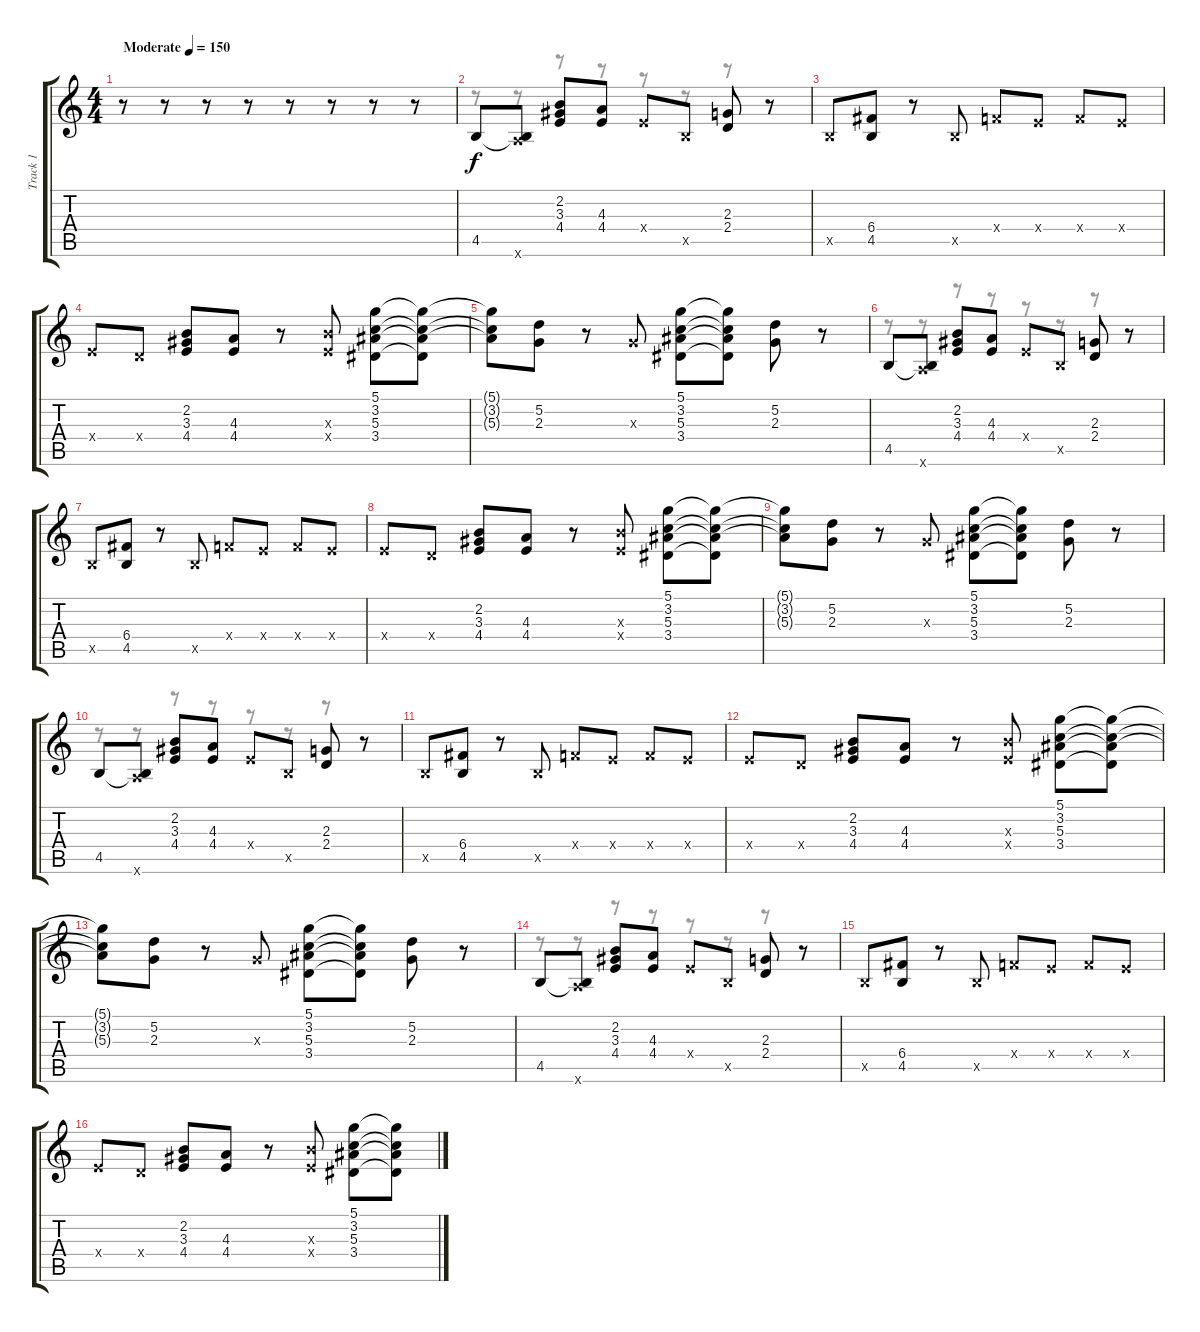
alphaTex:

\track ("Track 1" "Track 1") {instrument overdrivenguitar}
\staff {score tabs}
\tuning (D4 A3 F3 C3 G2 D2) {hide}
\voice
\ts (4 4)
\tempo (150 "Moderate")
\clef g2
\ks c
r.8{dy f instrument overdrivenguitar} r.8 r.8 r.8 r.8 r.8 r.8 r.8 |
4.5.8 (4.5{t} 7.6{x}).8 (2.2 3.3 4.4).8 (4.3 4.4).8 4.4{x}.8 4.5{x}.8 (2.3 2.4).8 r.8 |
4.5{x}.8 (6.4 4.5).8 r.8 4.5{x}.8 5.4{x}.8 4.4{x}.8 5.4{x}.8 4.4{x}.8 |
4.4{x}.8 2.4{x}.8 (2.2 3.3 4.4).8 (4.3 4.4).8 r.8 (6.3{x} 4.4{x}).8 (5.1 3.2 5.3 3.4).8 (5.1{t} 3.2{t} 5.3{t} 3.4{t}).8 |
(5.1{t} 3.2{t} 5.3{t}).8 (5.2 2.3).8 r.8 2.3{x}.8 (5.1 3.2 5.3 3.4).8 (5.1{t} 3.2{t} 5.3{t} 3.4{t}).8 (5.2 2.3).8 r.8 |
4.5.8 (4.5{t} 7.6{x}).8 (2.2 3.3 4.4).8 (4.3 4.4).8 4.4{x}.8 4.5{x}.8 (2.3 2.4).8 r.8 |
4.5{x}.8 (6.4 4.5).8 r.8 4.5{x}.8 5.4{x}.8 4.4{x}.8 5.4{x}.8 4.4{x}.8 |
4.4{x}.8 2.4{x}.8 (2.2 3.3 4.4).8 (4.3 4.4).8 r.8 (6.3{x} 4.4{x}).8 (5.1 3.2 5.3 3.4).8 (5.1{t} 3.2{t} 5.3{t} 3.4{t}).8 |
(5.1{t} 3.2{t} 5.3{t}).8 (5.2 2.3).8 r.8 2.3{x}.8 (5.1 3.2 5.3 3.4).8 (5.1{t} 3.2{t} 5.3{t} 3.4{t}).8 (5.2 2.3).8 r.8 |
4.5.8 (4.5{t} 7.6{x}).8 (2.2 3.3 4.4).8 (4.3 4.4).8 4.4{x}.8 4.5{x}.8 (2.3 2.4).8 r.8 |
4.5{x}.8 (6.4 4.5).8 r.8 4.5{x}.8 5.4{x}.8 4.4{x}.8 5.4{x}.8 4.4{x}.8 |
4.4{x}.8 2.4{x}.8 (2.2 3.3 4.4).8 (4.3 4.4).8 r.8 (6.3{x} 4.4{x}).8 (5.1 3.2 5.3 3.4).8 (5.1{t} 3.2{t} 5.3{t} 3.4{t}).8 |
(5.1{t} 3.2{t} 5.3{t}).8 (5.2 2.3).8 r.8 2.3{x}.8 (5.1 3.2 5.3 3.4).8 (5.1{t} 3.2{t} 5.3{t} 3.4{t}).8 (5.2 2.3).8 r.8 |
4.5.8 (4.5{t} 7.6{x}).8 (2.2 3.3 4.4).8 (4.3 4.4).8 4.4{x}.8 4.5{x}.8 (2.3 2.4).8 r.8 |
4.5{x}.8 (6.4 4.5).8 r.8 4.5{x}.8 5.4{x}.8 4.4{x}.8 5.4{x}.8 4.4{x}.8 |
4.4{x}.8 2.4{x}.8 (2.2 3.3 4.4).8 (4.3 4.4).8 r.8 (6.3{x} 4.4{x}).8 (5.1 3.2 5.3 3.4).8 (5.1{t} 3.2{t} 5.3{t} 3.4{t}).8
\voice
\clef g2
\ottava regular
\simile none
\ks c
r.8{dy f} r.8 r.8 r.8 r.8 r.8 r.8 r.8 |
r.8 r.8 r.8 r.8 r.8 r.8 r.8 r.8 |
|
|
|
r.8 r.8 r.8 r.8 r.8 r.8 r.8 r.8 |
|
|
|
r.8 r.8 r.8 r.8 r.8 r.8 r.8 r.8 |
|
|
|
r.8 r.8 r.8 r.8 r.8 r.8 r.8 r.8 |
|
